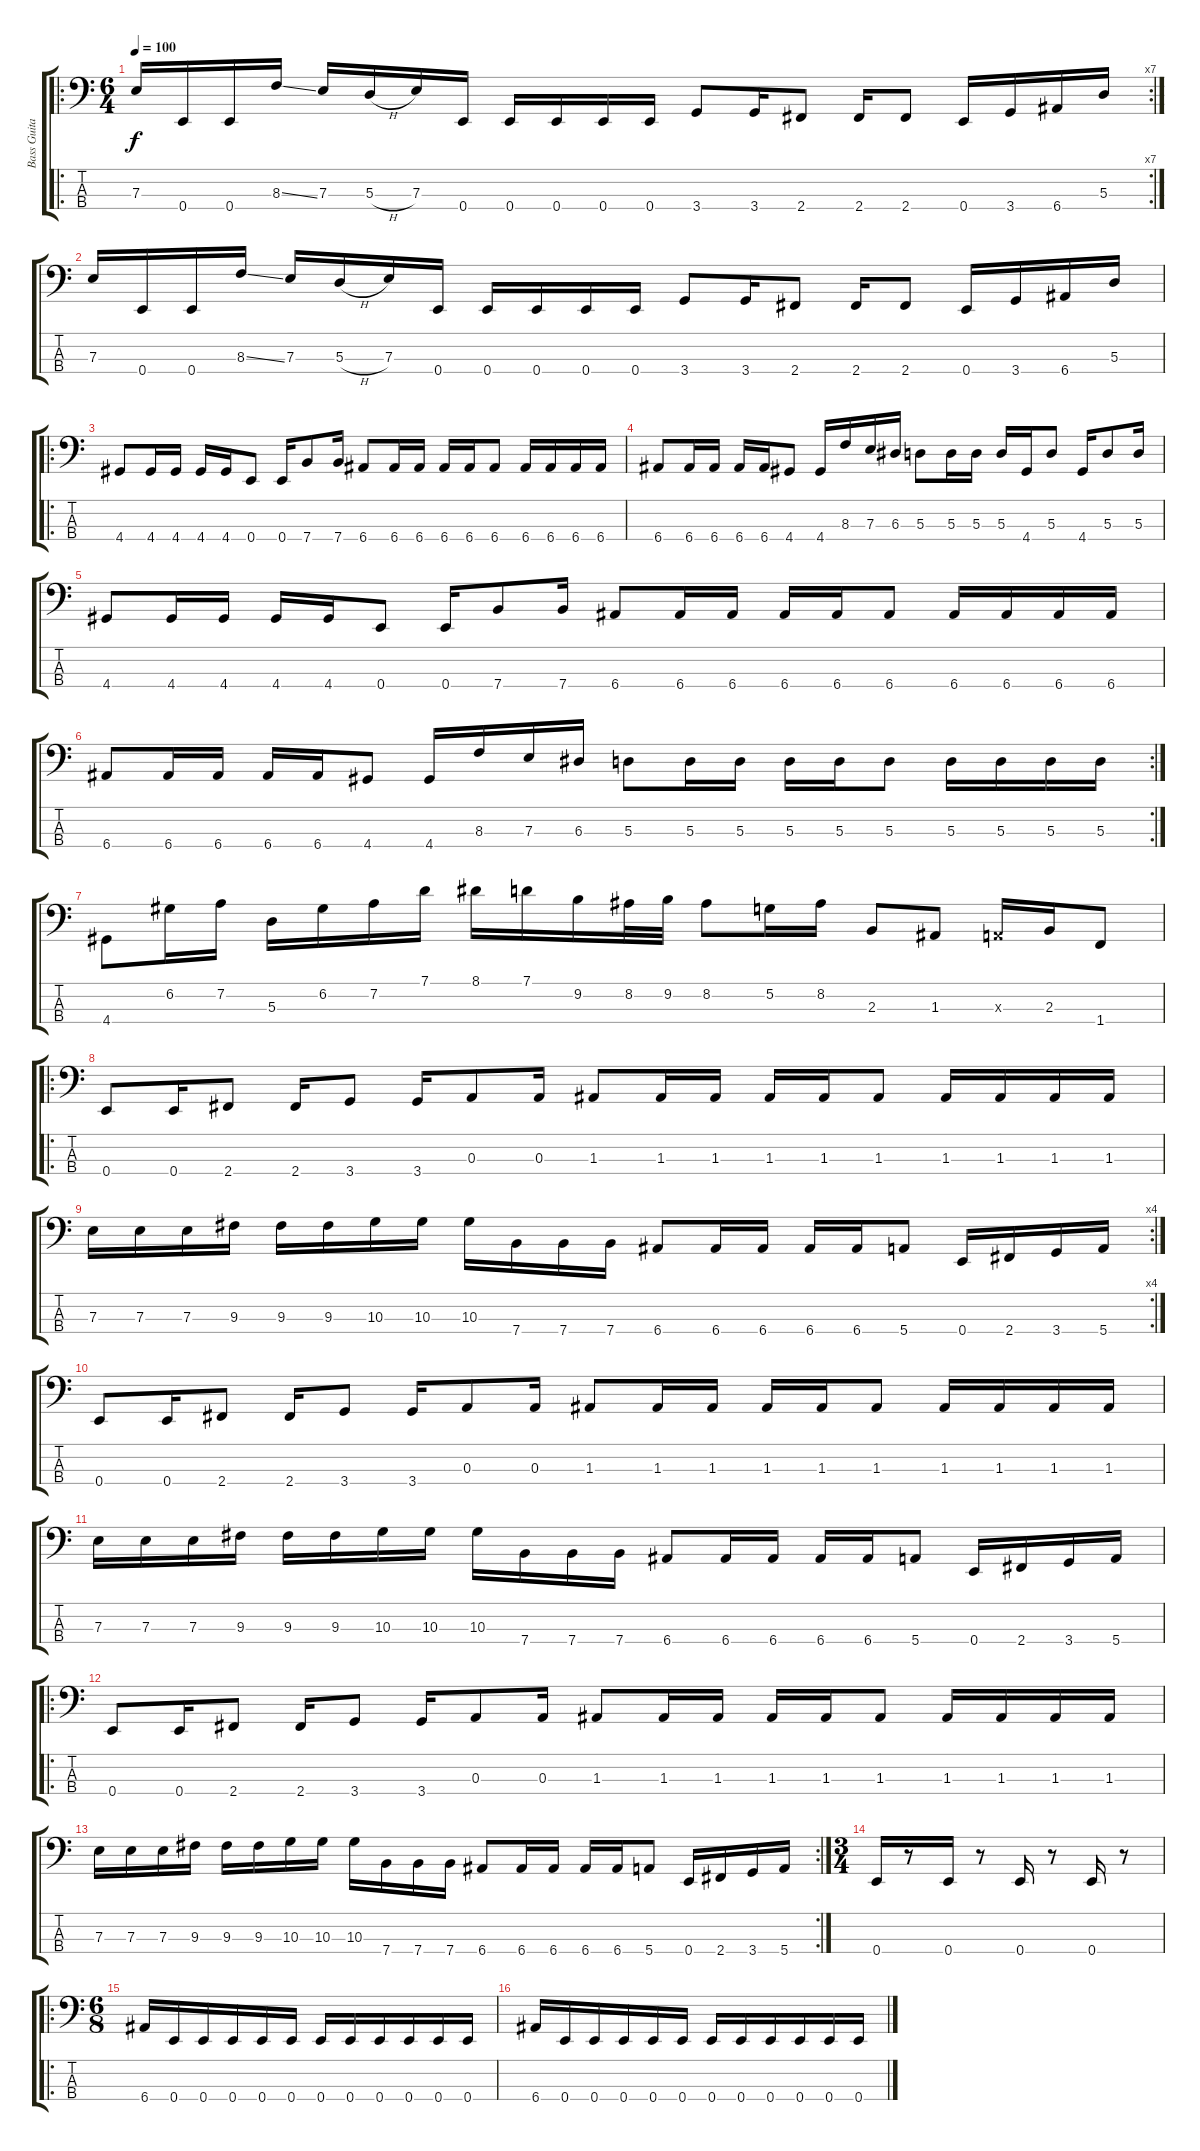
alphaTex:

\track ("Bass Guitar" "Bass Guita") {instrument electricbasspick}
\staff {score tabs}
\tuning (G2 D2 A1 E1) {hide}
\ro
\rc 7
\ts (6 4)
\tempo 100
\clef f4
\ks c
7.3.16{dy f instrument electricbasspick} 0.4.16 0.4.16 8.3{ss}.16 7.3.16 5.3{h}.16 7.3.16 0.4.16 0.4.16 0.4.16 0.4.16 0.4.16 3.4.8 3.4.16 2.4.8 2.4.16 2.4.8 0.4.16 3.4.16 6.4.16 5.3.16 |
7.3.16 0.4.16 0.4.16 8.3{ss}.16 7.3.16 5.3{h}.16 7.3.16 0.4.16 0.4.16 0.4.16 0.4.16 0.4.16 3.4.8 3.4.16 2.4.8 2.4.16 2.4.8 0.4.16 3.4.16 6.4.16 5.3.16 |
\ro
4.4.8 4.4.16 4.4.16 4.4.16 4.4.16 0.4.8 0.4.16 7.4.8 7.4.16 6.4.8 6.4.16 6.4.16 6.4.16 6.4.16 6.4.8 6.4.16 6.4.16 6.4.16 6.4.16 |
6.4.8 6.4.16 6.4.16 6.4.16 6.4.16 4.4.8 4.4.16 8.3.16 7.3.16 6.3.16 5.3.8 5.3.16 5.3.16 5.3.16 4.4.16 5.3.8 4.4.16 5.3.8 5.3.16 |
4.4.8 4.4.16 4.4.16 4.4.16 4.4.16 0.4.8 0.4.16 7.4.8 7.4.16 6.4.8 6.4.16 6.4.16 6.4.16 6.4.16 6.4.8 6.4.16 6.4.16 6.4.16 6.4.16 |
\rc 2
6.4.8 6.4.16 6.4.16 6.4.16 6.4.16 4.4.8 4.4.16 8.3.16 7.3.16 6.3.16 5.3.8 5.3.16 5.3.16 5.3.16 5.3.16 5.3.8 5.3.16 5.3.16 5.3.16 5.3.16 |
4.4.8 6.2.16 7.2.16 5.3.16 6.2.16 7.2.16 7.1.16 8.1.16 7.1.16 9.2.16 8.2.32 9.2.32 8.2.8 5.2.16 8.2.16 2.3.8 1.3.8 0.3{x}.16 2.3.16 1.4.8 |
\ro
0.4.8 0.4.16 2.4.8 2.4.16 3.4.8 3.4.16 0.3.8 0.3.16 1.3.8 1.3.16 1.3.16 1.3.16 1.3.16 1.3.8 1.3.16 1.3.16 1.3.16 1.3.16 |
\rc 4
7.3.16 7.3.16 7.3.16 9.3.16 9.3.16 9.3.16 10.3.16 10.3.16 10.3.16 7.4.16 7.4.16 7.4.16 6.4.8 6.4.16 6.4.16 6.4.16 6.4.16 5.4.8 0.4.16 2.4.16 3.4.16 5.4.16 |
0.4.8 0.4.16 2.4.8 2.4.16 3.4.8 3.4.16 0.3.8 0.3.16 1.3.8 1.3.16 1.3.16 1.3.16 1.3.16 1.3.8 1.3.16 1.3.16 1.3.16 1.3.16 |
7.3.16 7.3.16 7.3.16 9.3.16 9.3.16 9.3.16 10.3.16 10.3.16 10.3.16 7.4.16 7.4.16 7.4.16 6.4.8 6.4.16 6.4.16 6.4.16 6.4.16 5.4.8 0.4.16 2.4.16 3.4.16 5.4.16 |
\ro
0.4.8 0.4.16 2.4.8 2.4.16 3.4.8 3.4.16 0.3.8 0.3.16 1.3.8 1.3.16 1.3.16 1.3.16 1.3.16 1.3.8 1.3.16 1.3.16 1.3.16 1.3.16 |
\rc 2
7.3.16 7.3.16 7.3.16 9.3.16 9.3.16 9.3.16 10.3.16 10.3.16 10.3.16 7.4.16 7.4.16 7.4.16 6.4.8 6.4.16 6.4.16 6.4.16 6.4.16 5.4.8 0.4.16 2.4.16 3.4.16 5.4.16 |
\ts (3 4)
0.4.16 r.8 0.4.16 r.8 0.4.16 r.8 0.4.16 r.8 |
\ro
\ts (6 8)
6.4.16 0.4.16 0.4.16 0.4.16 0.4.16 0.4.16 0.4.16 0.4.16 0.4.16 0.4.16 0.4.16 0.4.16 |
6.4.16 0.4.16 0.4.16 0.4.16 0.4.16 0.4.16 0.4.16 0.4.16 0.4.16 0.4.16 0.4.16 0.4.16
